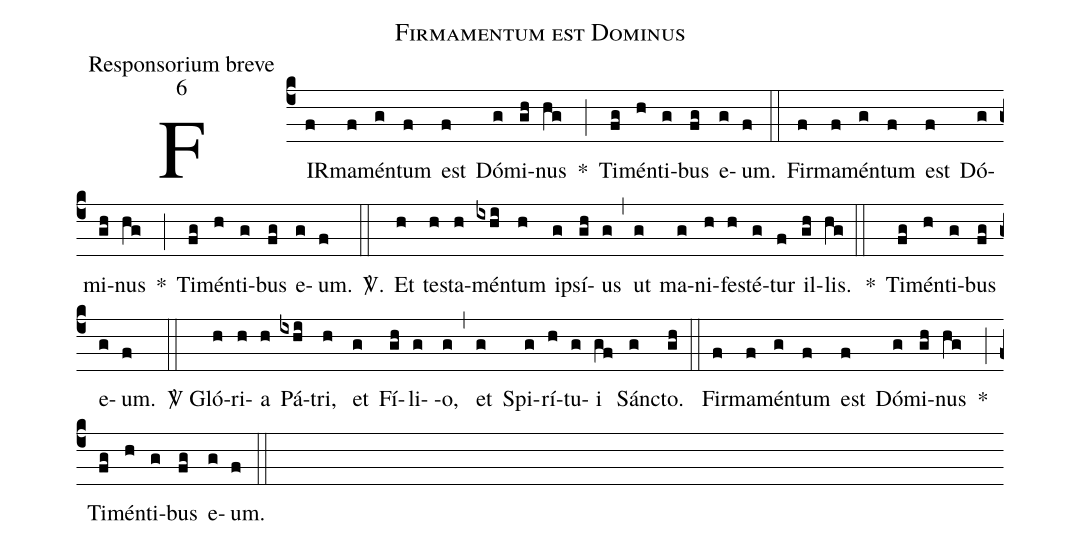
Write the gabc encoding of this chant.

name:Firmamentum est Dominus;
office-part:Responsorium breve;
mode:6;
%%
(c4)FIR(f)ma(f)mén(g)tum(f) est(f) Dó(g)mi(gh)nus(hg) *(;) Ti(fg)mén(h)ti(g)bus(fg) e(g)um.(f) (::)
Fir(f)ma(f)mén(g)tum(f) est(f) Dó(g)mi(gh)nus(hg) *(;) Ti(fg)mén(h)ti(g)bus(fg) e(g)um.(f)
<sp>V/</sp>.(::) Et(h) te(h)sta(h)mén(ixhi)tum(h) ip(g)sí(gh)us(g) (,) ut(g) ma(g)ni(h)fe(h)sté(g)tur(f) il(gh)lis.(hg) (::)
*() Ti(fg)mén(h)ti(g)bus(fg) e(g)um.(f) (::)
 <sp>V/</sp> Gló(h)ri(h)a(h) Pá(ixhi)tri, (h) et(g) Fí(gh)li- (g)o,(g) (,) et(g) Spi(g)rí(h)tu(g)i(gf) Sánc(g)to.(gh) (::)
Fir(f)ma(f)mén(g)tum(f) est(f) Dó(g)mi(gh)nus(hg) *(;) Ti(fg)mén(h)ti(g)bus(fg) e(g)um.(f) (::)
